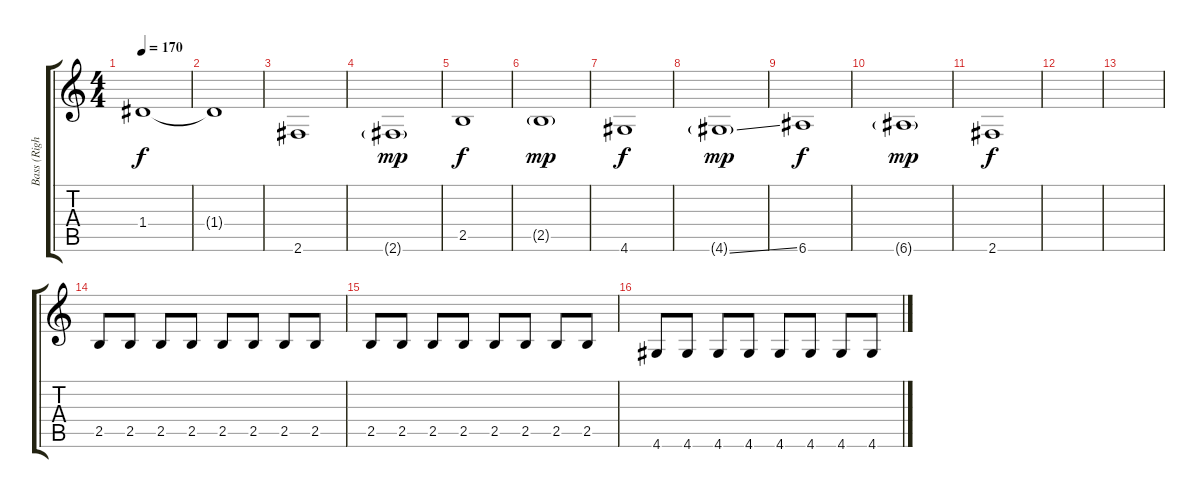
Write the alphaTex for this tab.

\track ("Bass (Right)" "Bass (Righ") {instrument acousticbass}
\staff {score tabs}
\tuning (E4 B3 G3 D3 A2 E2) {hide}
\ts (4 4)
\tempo 170
\clef g2
\ks c
1.4.1{dy f} |
1.4{t}.1 |
2.6.1 |
2.6{g}.1{dy mp} |
2.5.1{dy f} |
2.5{g}.1{dy mp} |
4.6.1{dy f} |
4.6{ss g}.1{dy mp} |
6.6.1{dy f} |
6.6{g}.1{dy mp} |
2.6.1{dy f} |
|
|
2.5.8 2.5.8 2.5.8 2.5.8 2.5.8 2.5.8 2.5.8 2.5.8 |
2.5.8 2.5.8 2.5.8 2.5.8 2.5.8 2.5.8 2.5.8 2.5.8 |
4.6.8 4.6.8 4.6.8 4.6.8 4.6.8 4.6.8 4.6.8 4.6.8
